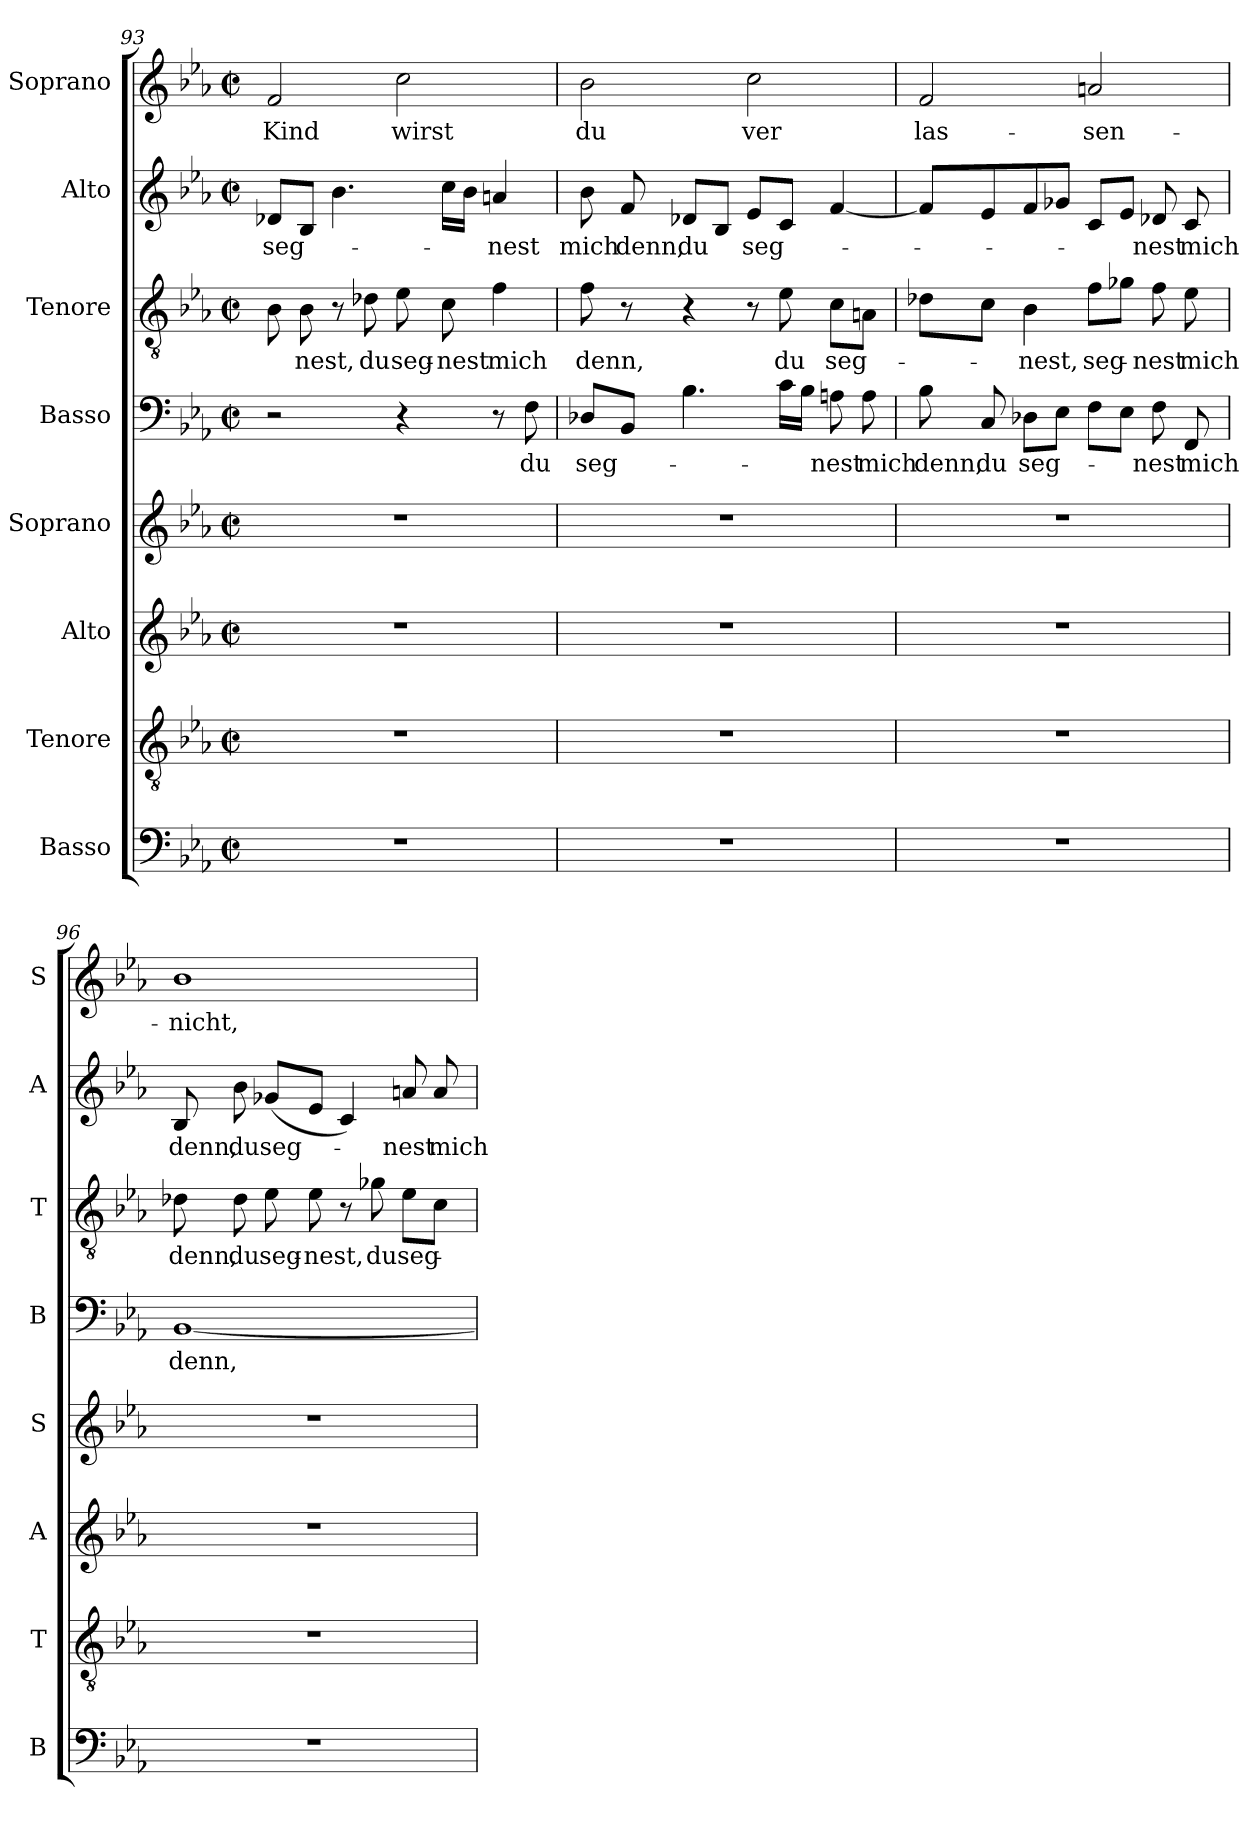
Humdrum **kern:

**kern	**kern	**kern	**kern	**kern	**text	**kern	**text	**kern	**text	**kern	**text
*part8	*part7	*part6	*part5	*part4	*part4	*part3	*part3	*part2	*part2	*part1	*part1
*staff8	*staff7	*staff6	*staff5	*staff4	*staff4	*staff3	*staff3	*staff2	*staff2	*staff1	*staff1
*I"Basso	*I"Tenore	*I"Alto	*I"Soprano	*I"Basso	*	*I"Tenore	*	*I"Alto	*	*I"Soprano	*
*I'B	*I'T	*I'A	*I'S	*I'B	*	*I'T	*	*I'A	*	*I'S	*
*clefF4	*clefGv2	*clefG2	*clefG2	*clefF4	*	*clefGv2	*	*clefG2	*	*clefG2	*
*k[b-e-a-]	*k[b-e-a-]	*k[b-e-a-]	*k[b-e-a-]	*k[b-e-a-]	*	*k[b-e-a-]	*	*k[b-e-a-]	*	*k[b-e-a-]	*
*E-:	*E-:	*E-:	*E-:	*E-:	*	*E-:	*	*E-:	*	*E-:	*
*M2/2	*M2/2	*M2/2	*M2/2	*M2/2	*	*M2/2	*	*M2/2	*	*M2/2	*
*met(c|)	*met(c|)	*met(c|)	*met(c|)	*met(c|)	*	*met(c|)	*	*met(c|)	*	*met(c|)	*
=93	=93	=93	=93	=93	=93	=93	=93	=93	=93	=93	=93
1r	1r	1r	1r	2r	.	8B-\	.	8d-X/L	seg-	2f/	Kind
.	.	.	.	.	.	8B-\	-nest,	8B-/J	.	.	.
.	.	.	.	.	.	8r	.	4.b-\	.	.	.
.	.	.	.	.	.	8d-X\	du	.	.	.	.
.	.	.	.	4r	.	8e-\	seg-	.	.	2cc\	wirst
.	.	.	.	.	.	8c\	-nest	16cc\LL	.	.	.
.	.	.	.	.	.	.	.	16b-\JJ	.	.	.
.	.	.	.	8r	.	4f\	mich	4an/	-nest	.	.
.	.	.	.	8F\	du	.	.	.	.	.	.
=94	=94	=94	=94	=94	=94	=94	=94	=94	=94	=94	=94
1r	1r	1r	1r	8D-X/L	seg-	8f\	denn,	8b-\	mich	2b-\	du
.	.	.	.	8BB-/J	.	8r	.	8f/	denn,	.	.
.	.	.	.	4.B-\	.	4r	.	8d-X/L	du	.	.
.	.	.	.	.	.	.	.	8B-/J	.	.	.
.	.	.	.	.	.	8r	.	8e-/L	seg-	2cc\	ver
.	.	.	.	16c\LL	.	8e-\	du	8c/J	.	.	.
.	.	.	.	16B-\JJ	.	.	.	.	.	.	.
.	.	.	.	8An\	-nest	8c\L	seg-	[<4f/	.	.	.
.	.	.	.	8A\	mich	8An\J	.	.	.	.	.
!!LO:LB:g=z
=95	=95	=95	=95	=95	=95	=95	=95	=95	=95	=95	=95
1r	1r	1r	1r	8B-\	denn,	8d-X\L	.	8f/L]	.	2f/	las-
.	.	.	.	8C/	du	8c\J	.	8e-/	.	.	.
.	.	.	.	8D-X\L	seg-	4B-\	-nest,	8f/	.	.	.
.	.	.	.	8E-\J	.	.	.	8g-X/J	.	.	.
.	.	.	.	8F\L	.	8f\L	seg-	8c/L	.	2an/	-sen-
.	.	.	.	8E-\J	.	8g-X\J	.	8e-/J	.	.	.
.	.	.	.	8F\	-nest	8f\	-nest	8d-X/	-nest	.	.
.	.	.	.	8FF/	mich	8e-\	mich	8c/	mich	.	.
=96	=96	=96	=96	=96	=96	=96	=96	=96	=96	=96	=96
1r	1r	1r	1r	[1BB-	denn,	8d-X\	denn,	8B-/	denn,	1b-	-nicht,
.	.	.	.	.	.	8d-\	du	8b-\	du	.	.
.	.	.	.	.	.	8e-\	seg-	(8g-X/L	seg-	.	.
.	.	.	.	.	.	8e-\	-nest,	8e-/J	.	.	.
.	.	.	.	.	.	8r	.	4c/)	.	.	.
.	.	.	.	.	.	8g-X\	du	.	.	.	.
.	.	.	.	.	.	8e-\L	seg-	8an/	-nest	.	.
.	.	.	.	.	.	8c\J	.	8a/	mich	.	.
=	=	=	=	=	=	=	=	=	=	=	=
*-	*-	*-	*-	*-	*-	*-	*-	*-	*-	*-	*-
